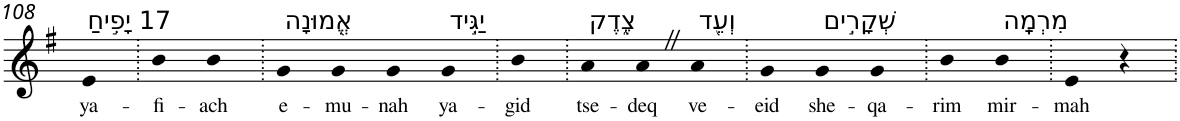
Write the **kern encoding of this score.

**kern	**text
*part1	*part1
*staff1	*staff1
*I"Piano	*
*I'Pno	*
!!LO:PB:g=z
*clefG2	*
*k[f#]	*
*G:	*
=108	=108
!LO:TX:a:t=17 יָפִ֣יחַ	!
!	!LO:LY:b
4e	ya-
=109.	=109.
!	!LO:LY:b
4b	-fi-
!	!LO:LY:b
4b	-ach
=110.	=110.
!LO:TX:a:t=אֱ֭מוּנָה	!
!	!LO:LY:b
4g	e-
!	!LO:LY:b
4g	-mu-
!	!LO:LY:b
4g	-nah
!LO:TX:a:t=יַגִּ֣יד	!
!	!LO:LY:b
4g	ya-
=111.	=111.
!	!LO:LY:b
4b	-gid
=112.	=112.
!LO:TX:a:t=צֶ֑דֶק	!
!	!LO:LY:b
4a	tse-
!	!LO:LY:b
4aZ	-deq
!LO:TX:a:t=וְעֵ֖ד	!
!	!LO:LY:b
4a	ve-
=113.	=113.
!	!LO:LY:b
4g	-eid
!LO:TX:a:t=שְׁקָרִ֣ים	!
!	!LO:LY:b
4g	she-
!	!LO:LY:b
4g	-qa-
=114.	=114.
!	!LO:LY:b
4b	-rim
!LO:TX:a:t=מִרְמָֽה	!
!	!LO:LY:b
4b	mir-
=115.	=115.
!	!LO:LY:b
4e	-mah
4r	.
=.	=.
*-	*-
